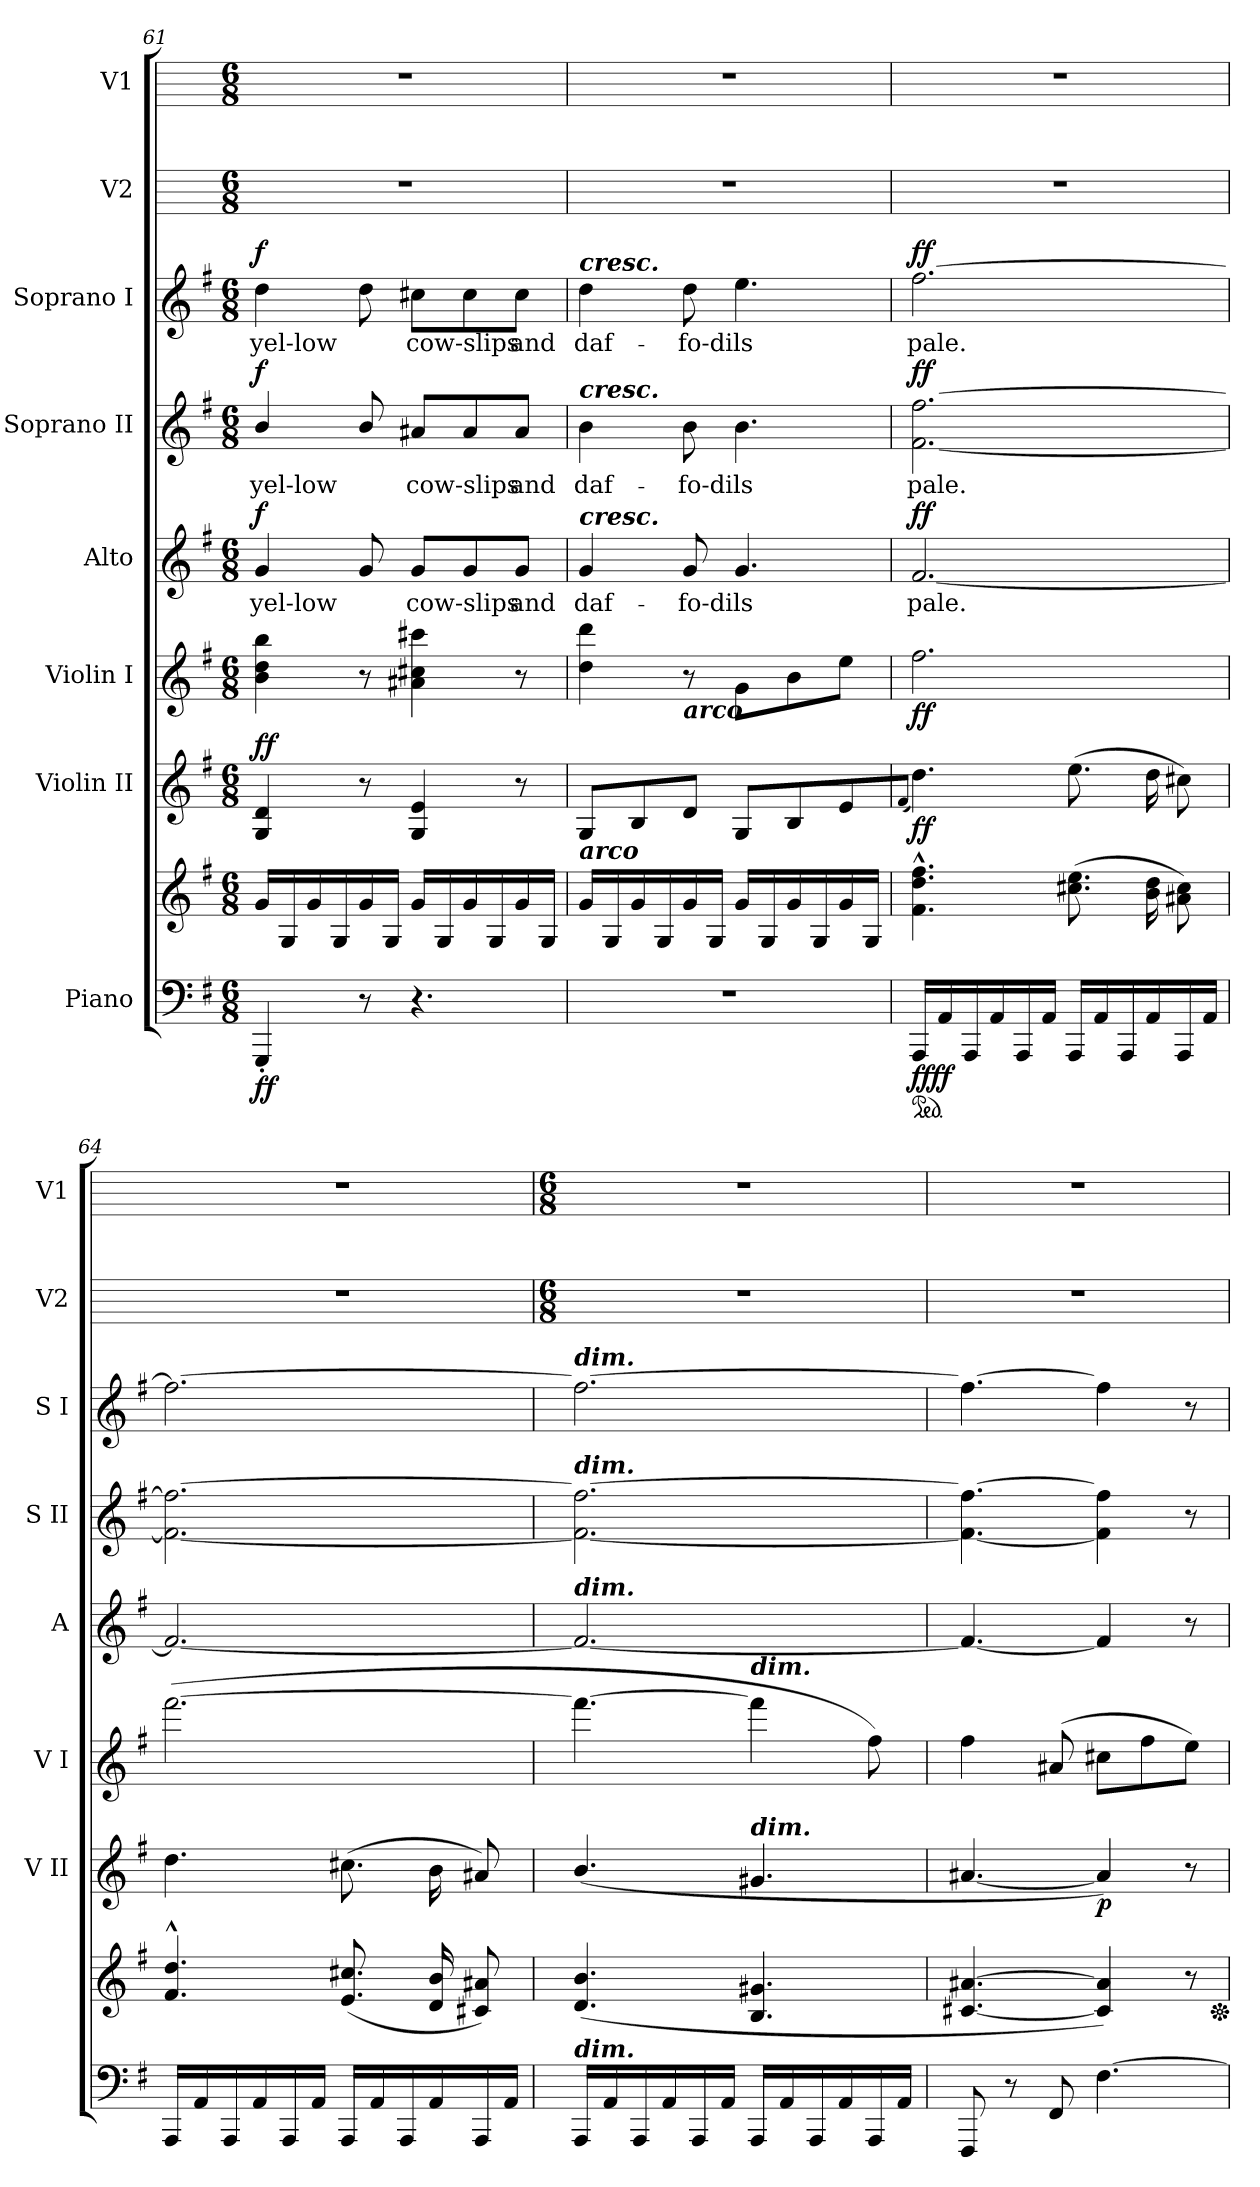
**kern	**kern	**dynam	**kern	**dynam	**kern	**dynam	**kern	**text	**dynam	**kern	**text	**dynam	**kern	**text	**dynam	**kern	**kern
*part8	*part8	*part8	*part7	*part7	*part6	*part6	*part5	*part5	*part5	*part4	*part4	*part4	*part3	*part3	*part3	*part2	*part1
*staff9	*staff8	*staff8/9	*staff7	*staff7	*staff6	*staff6	*staff5	*staff5	*staff5	*staff4	*staff4	*staff4	*staff3	*staff3	*staff3	*staff2	*staff1
*I"Piano	*	*	*I"Violin II	*	*I"Violin I	*	*I"Alto	*	*	*I"Soprano II	*	*	*I"Soprano I	*	*	*I"V2	*I"V1
*	*	*	*I'V II	*	*I'V I	*	*I'A	*	*	*I'S II	*	*	*I'S I	*	*	*I'V2	*I'V1
!!LO:LB:g=z
*clefF4	*clefG2	*	*clefG2	*	*clefG2	*	*clefG2	*	*	*clefG2	*	*	*clefG2	*	*	*	*
*k[f#]	*k[f#]	*	*k[f#]	*	*k[f#]	*	*k[f#]	*	*	*k[f#]	*	*	*k[f#]	*	*	*	*
*G:	*G:	*	*G:	*	*G:	*	*G:	*	*	*G:	*	*	*G:	*	*	*	*
*M6/8	*M6/8	*	*M6/8	*	*M6/8	*	*M6/8	*	*	*M6/8	*	*	*M6/8	*	*	*M6/8	*M6/8
=61	=61	=61	=61	=61	=61	=61	=61	=61	=61	=61	=61	=61	=61	=61	=61	=61	=61
!	!	!LO:DY:b=2	!	!	!	!	!	!LO:LY:b	!	!	!LO:LY:b	!	!	!LO:LY:b	!	!	!
!	!	!LO:DY:n=1:b	!	!LO:DY:a	!	!	!	!	!	!	!	!	!	!	!	!	!
!	!	!	!	!LO:DY:n=1:b	!	!	!	!	!LO:DY:b	!	!	!LO:DY:b	!	!	!LO:DY:b	!	!
4GGG'	16gLL	f f	4G/ 4d/	f f	4b 4dd 4bb	.	4g	yel-low	f	4b/	yel-low	f	4dd	yel-low	f	2.r	2.r
.	16G	.	.	.	.	.	.	.	.	.	.	.	.	.	.	.	.
.	16g	.	.	.	.	.	.	.	.	.	.	.	.	.	.	.	.
.	16G	.	.	.	.	.	.	.	.	.	.	.	.	.	.	.	.
8r	16g	.	8r	.	8r	.	8g	.	.	8b/	.	.	8dd	.	.	.	.
.	16GJJ	.	.	.	.	.	.	.	.	.	.	.	.	.	.	.	.
!	!	!	!	!	!	!	!	!LO:LY:b	!	!	!LO:LY:b	!	!	!LO:LY:b	!	!	!
4.r	16gLL	.	4G 4e	.	4a#X 4cc#X 4ccc#X	.	8g/L	cow-slips	.	8a#X/L	cow-slips	.	8cc#X\L	cow-slips	.	.	.
.	16G	.	.	.	.	.	.	.	.	.	.	.	.	.	.	.	.
.	16g	.	.	.	.	.	8g/	.	.	8a#/	.	.	8cc#\	.	.	.	.
.	16G	.	.	.	.	.	.	.	.	.	.	.	.	.	.	.	.
!	!	!	!	!	!	!	!	!LO:LY:b	!	!	!LO:LY:b	!	!	!LO:LY:b	!	!	!
.	16g	.	8r	.	8r	.	8g/J	and	.	8a#/J	and	.	8cc#\J	and	.	.	.
.	16GJJ	.	.	.	.	.	.	.	.	.	.	.	.	.	.	.	.
=62	=62	=62	=62	=62	=62	=62	=62	=62	=62	=62	=62	=62	=62	=62	=62	=62	=62
!	!	!	!	!	!	!	!	!	!	!	!	!	!LO:TX:a:Bi:t=cresc.	!	!	!	!
!	!	!	!	!	!	!	!	!	!	!LO:TX:a:Bi:t=cresc.	!	!	!	!	!	!	!
!	!	!	!	!	!	!	!LO:TX:a:Bi:t=cresc.	!	!	!	!	!	!	!	!	!	!
!	!	!	!LO:TX:b:Bi:t=arco	!	!	!	!	!	!	!	!	!	!	!	!	!	!
!LO:N:vis=1	!	!	!	!	!	!	!	!LO:LY:b	!	!	!LO:LY:b	!	!	!LO:LY:b	!	!	!
2.r	16gLL	.	8GL	.	4dd 4ddd	.	4g	daf-	.	4b	daf-	.	4dd	daf-	.	2.r	2.r
.	16G	.	.	.	.	.	.	.	.	.	.	.	.	.	.	.	.
.	16g	.	8B	.	.	.	.	.	.	.	.	.	.	.	.	.	.
.	16G	.	.	.	.	.	.	.	.	.	.	.	.	.	.	.	.
!	!	!	!	!	!LO:TX:b:Bi:t=arco	!	!	!	!	!	!	!	!	!	!	!	!
!	!	!	!	!	!	!	!	!LO:LY:b	!	!	!LO:LY:b	!	!	!LO:LY:b	!	!	!
.	16g	.	8dJ	.	8r	.	8g	-fo-dils	.	8b	-fo-dils	.	8dd	-fo-dils	.	.	.
.	16GJJ	.	.	.	.	.	.	.	.	.	.	.	.	.	.	.	.
.	16gLL	.	8GL	.	8gL	.	4.g	.	.	4.b	.	.	4.ee	.	.	.	.
.	16G	.	.	.	.	.	.	.	.	.	.	.	.	.	.	.	.
.	16g	.	8B	.	8b	.	.	.	.	.	.	.	.	.	.	.	.
.	16G	.	.	.	.	.	.	.	.	.	.	.	.	.	.	.	.
.	16g	.	8e	.	8eeJ	.	.	.	.	.	.	.	.	.	.	.	.
.	16GJJ	.	.	.	.	.	.	.	.	.	.	.	.	.	.	.	.
=63	=63	=63	=63	=63	=63	=63	=63	=63	=63	=63	=63	=63	=63	=63	=63	=63	=63
.	.	.	(8qqf#J	.	.	.	.	.	.	.	.	.	.	.	.	.	.
*ped	*	*	*	*	*	*	*	*	*	*	*	*	*	*	*	*	*
!	!	!LO:DY:b=2	!	!	!	!	!	!LO:LY:b	!	!	!LO:LY:b	!	!	!LO:LY:b	!	!	!
!	!	!LO:DY:n=1:b	!	!LO:DY:b	!	!LO:DY:b	!	!	!LO:DY:b	!	!	!LO:DY:b	!	!	!LO:DY:b	!	!
16AAALL	4.f#^^ 4.dd^^ 4.ff#^^	ff ff	4.dd)	ff	2.ff#	ff	[2.f#	pale.	ff	[2.f# [2.ff#	pale.	ff	[2.ff#	pale.	ff	2.r	2.r
16AA	.	.	.	.	.	.	.	.	.	.	.	.	.	.	.	.	.
16AAA	.	.	.	.	.	.	.	.	.	.	.	.	.	.	.	.	.
16AA	.	.	.	.	.	.	.	.	.	.	.	.	.	.	.	.	.
16AAA	.	.	.	.	.	.	.	.	.	.	.	.	.	.	.	.	.
16AAJJ	.	.	.	.	.	.	.	.	.	.	.	.	.	.	.	.	.
16AAALL	(>8.cc#X 8.eeL	.	(>8.eeL	.	.	.	.	.	.	.	.	.	.	.	.	.	.
16AA	.	.	.	.	.	.	.	.	.	.	.	.	.	.	.	.	.
16AAA	.	.	.	.	.	.	.	.	.	.	.	.	.	.	.	.	.
16AA	16b 16ddL	.	16ddL	.	.	.	.	.	.	.	.	.	.	.	.	.	.
16AAA	8a#X 8cc#J)	.	8cc#XJ)	.	.	.	.	.	.	.	.	.	.	.	.	.	.
16AAJJ	.	.	.	.	.	.	.	.	.	.	.	.	.	.	.	.	.
=64	=64	=64	=64	=64	=64	=64	=64	=64	=64	=64	=64	=64	=64	=64	=64	=64	=64
16AAALL	4.f#^^ 4.dd^^	.	4.dd	.	(>[2.fff#	.	2.f#_	.	.	2.f#_ 2.ff#_	.	.	2.ff#_	.	.	2.r	2.r
16AA	.	.	.	.	.	.	.	.	.	.	.	.	.	.	.	.	.
16AAA	.	.	.	.	.	.	.	.	.	.	.	.	.	.	.	.	.
16AA	.	.	.	.	.	.	.	.	.	.	.	.	.	.	.	.	.
16AAA	.	.	.	.	.	.	.	.	.	.	.	.	.	.	.	.	.
16AAJJ	.	.	.	.	.	.	.	.	.	.	.	.	.	.	.	.	.
16AAALL	(<8.e 8.cc#XL	.	(>8.cc#XL	.	.	.	.	.	.	.	.	.	.	.	.	.	.
16AA	.	.	.	.	.	.	.	.	.	.	.	.	.	.	.	.	.
16AAA	.	.	.	.	.	.	.	.	.	.	.	.	.	.	.	.	.
16AA	16d 16bL	.	16bL	.	.	.	.	.	.	.	.	.	.	.	.	.	.
16AAA	8c#X 8a#XJ)	.	8a#XJ)	.	.	.	.	.	.	.	.	.	.	.	.	.	.
16AAJJ	.	.	.	.	.	.	.	.	.	.	.	.	.	.	.	.	.
!!LO:LB:g=z
=65	=65	=65	=65	=65	=65	=65	=65	=65	=65	=65	=65	=65	=65	=65	=65	=65	=65
*	*	*	*	*	*	*	*	*	*	*	*	*	*	*	*	*M6/8	*M6/8
!	!	!	!	!	!	!	!	!	!	!	!	!	!LO:TX:a:Bi:t=dim.	!	!	!	!
!	!	!	!	!	!	!	!	!	!	!LO:TX:a:Bi:t=dim.	!	!	!	!	!	!	!
!	!	!	!	!	!	!	!LO:TX:a:Bi:t=dim.	!	!	!	!	!	!	!	!	!	!
!LO:TX:a:Bi:t=dim.	!	!	!	!	!	!	!	!	!	!	!	!	!	!	!	!	!
16AAALL	(<4.d 4.b	.	(<4.b/	.	4.fff#_	.	2.f#_	.	.	2.f#_ 2.ff#_	.	.	2.ff#_	.	.	2.r	2.r
16AA	.	.	.	.	.	.	.	.	.	.	.	.	.	.	.	.	.
16AAA	.	.	.	.	.	.	.	.	.	.	.	.	.	.	.	.	.
16AA	.	.	.	.	.	.	.	.	.	.	.	.	.	.	.	.	.
16AAA	.	.	.	.	.	.	.	.	.	.	.	.	.	.	.	.	.
16AAJJ	.	.	.	.	.	.	.	.	.	.	.	.	.	.	.	.	.
!	!	!	!	!	!LO:TX:a:Bi:t=dim.	!	!	!	!	!	!	!	!	!	!	!	!
!	!	!	!LO:TX:a:Bi:t=dim.	!	!	!	!	!	!	!	!	!	!	!	!	!	!
16AAALL	4.B 4.g#X	.	4.g#X	.	4fff#]	.	.	.	.	.	.	.	.	.	.	.	.
16AA	.	.	.	.	.	.	.	.	.	.	.	.	.	.	.	.	.
16AAA	.	.	.	.	.	.	.	.	.	.	.	.	.	.	.	.	.
16AA	.	.	.	.	.	.	.	.	.	.	.	.	.	.	.	.	.
16AAA	.	.	.	.	8ff#)	.	.	.	.	.	.	.	.	.	.	.	.
16AAJJ	.	.	.	.	.	.	.	.	.	.	.	.	.	.	.	.	.
=66	=66	=66	=66	=66	=66	=66	=66	=66	=66	=66	=66	=66	=66	=66	=66	=66	=66
8FFF#	[4.c#X [4.a#X	.	[4.a#X	.	4ff#	.	4.f#_	.	.	4.f#_ 4.ff#_	.	.	4.ff#_	.	.	2.r	2.r
8r	.	.	.	.	.	.	.	.	.	.	.	.	.	.	.	.	.
8FF#	.	.	.	.	(>8a#X	.	.	.	.	.	.	.	.	.	.	.	.
!	!	!	!	!LO:DY:b	!	!	!	!	!	!	!	!	!	!	!	!	!
[4.F#	4c#] 4a#])	.	4a#])	p	8cc#XL	.	4f#]	.	.	4f#] 4ff#]	.	.	4ff#]	.	.	.	.
.	.	.	.	.	8ff#	.	.	.	.	.	.	.	.	.	.	.	.
.	8r	.	8r	.	8eeJ)	.	8r	.	.	8r	.	.	8r	.	.	.	.
*	*Xped	*	*	*	*	*	*	*	*	*	*	*	*	*	*	*	*
=	=	=	=	=	=	=	=	=	=	=	=	=	=	=	=	=	=
*-	*-	*-	*-	*-	*-	*-	*-	*-	*-	*-	*-	*-	*-	*-	*-	*-	*-
